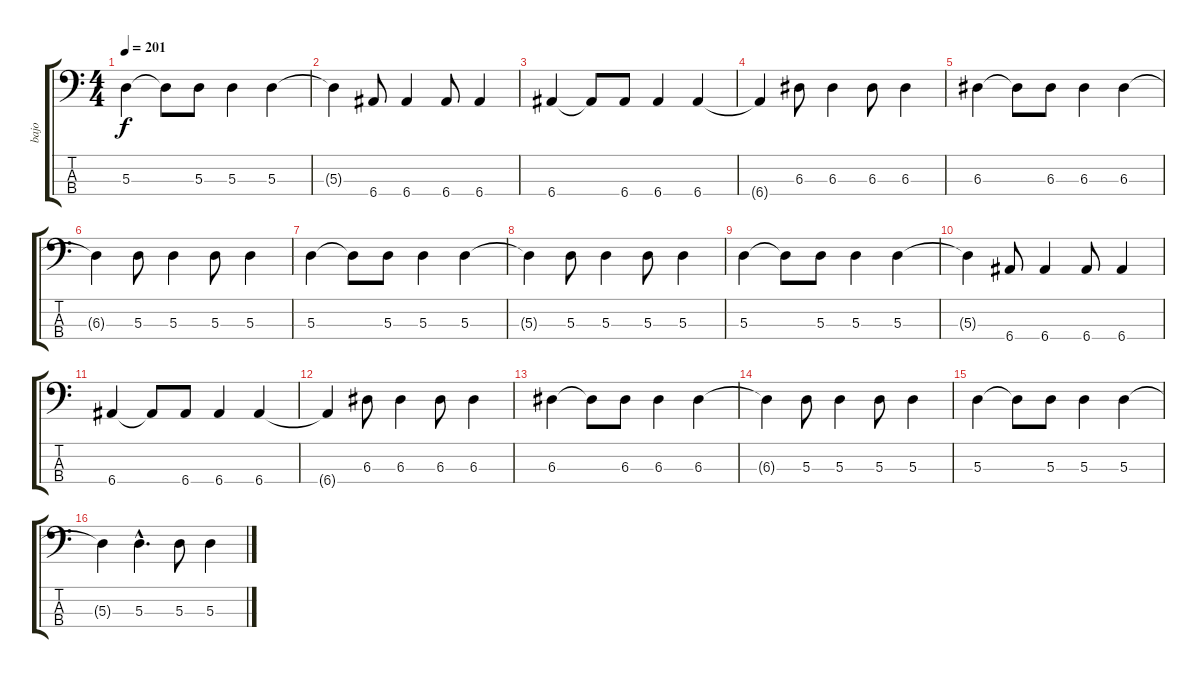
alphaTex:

\track ("bajo" "bajo") {instrument electricbassfinger}
\staff {score tabs}
\tuning (G2 D2 A1 E1) {hide}
\ts (4 4)
\tempo 201
\clef f4
\ks c
5.3.4{dy f} 5.3{t}.8 5.3.8 5.3.4 5.3.4 |
5.3{t}.4 6.4.8 6.4.4 6.4.8 6.4.4 |
6.4.4 6.4{t}.8 6.4.8 6.4.4 6.4.4 |
6.4{t}.4 6.3.8 6.3.4 6.3.8 6.3.4 |
6.3.4 6.3{t}.8 6.3.8 6.3.4 6.3.4 |
6.3{t}.4 5.3.8 5.3.4 5.3.8 5.3.4 |
5.3.4 5.3{t}.8 5.3.8 5.3.4 5.3.4 |
5.3{t}.4 5.3.8 5.3.4 5.3.8 5.3.4 |
5.3.4 5.3{t}.8 5.3.8 5.3.4 5.3.4 |
5.3{t}.4 6.4.8 6.4.4 6.4.8 6.4.4 |
6.4.4 6.4{t}.8 6.4.8 6.4.4 6.4.4 |
6.4{t}.4 6.3.8 6.3.4 6.3.8 6.3.4 |
6.3.4 6.3{t}.8 6.3.8 6.3.4 6.3.4 |
6.3{t}.4 5.3.8 5.3.4 5.3.8 5.3.4 |
5.3.4 5.3{t}.8 5.3.8 5.3.4 5.3.4 |
5.3{t}.4 5.3{hac}.4{d} 5.3.8 5.3.4
